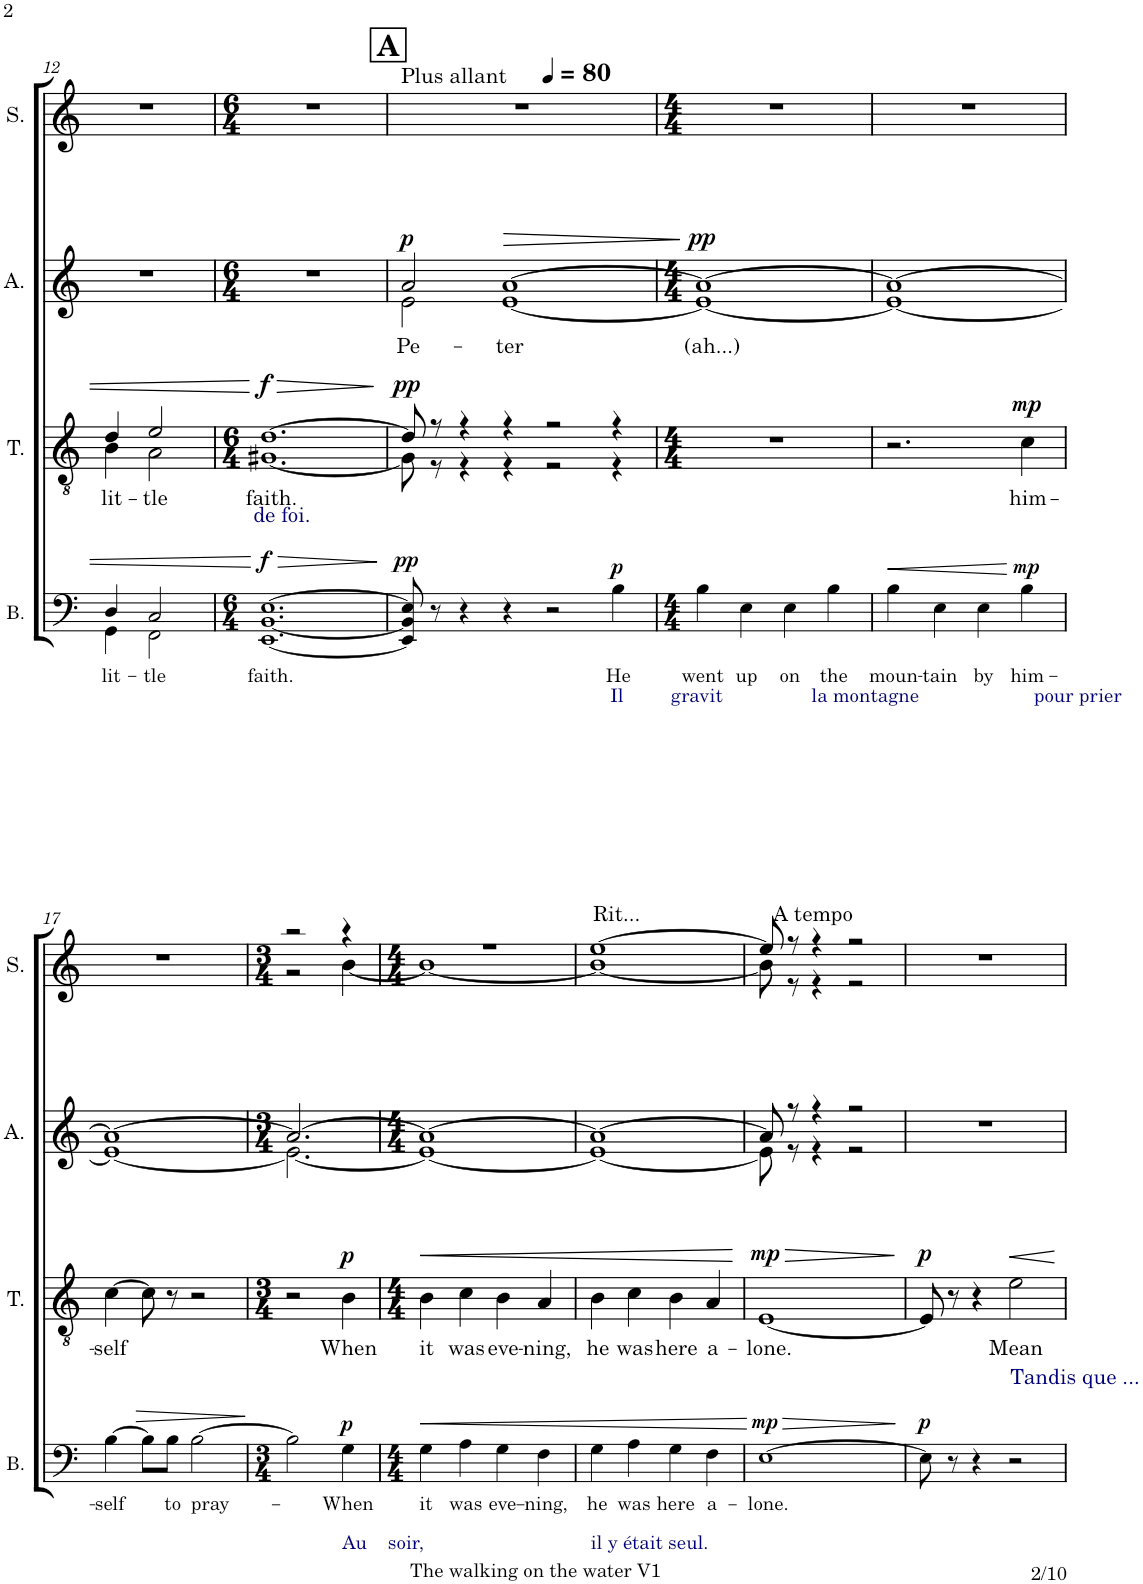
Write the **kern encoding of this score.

**kern	**text	**dynam	**kern	**text	**dynam	**kern	**text	**dynam	**kern
*part4	*part4	*part4	*part3	*part3	*part3	*part2	*part2	*part2	*part1
*staff4	*staff4	*staff4	*staff3	*staff3	*staff3	*staff2	*staff2	*staff2	*staff1
*I"Basse	*	*	*I"Ténor	*	*	*I"Alto	*	*	*I"Soprano
*I'B.	*	*	*I'T.	*	*	*I'A.	*	*	*I'S.
!!LO:PB:g=z
*clefF4	*	*	*clefGv2	*	*	*clefG2	*	*	*clefG2
*k[]	*	*	*k[]	*	*	*k[]	*	*	*k[]
*M3/4	*	*	*M3/4	*	*	*M3/4	*	*	*M3/4
=12	=12	=12	=12	=12	=12	=12	=12	=12	=12
*^	*	*	*	*	*	*	*	*	*
!	!	!LO:LY:b	!	!	!LO:LY:b	!	!	!	!	!
*	*	*	*	*^	*	*	*	*	*	*
4D/	4GG\	lit-	.	4d/	4B\	lit-	.	2.r	.	.	2.r
!	!	!LO:LY:b	!	!	!	!LO:LY:b	!	!	!	!	!
2C/	2FF\	-tle	.	2e/	2A\	-tle	.	.	.	.	.
*v	*v	*	*	*	*	*	*	*	*	*	*
=13	=13	=13	=13	=13	=13	=13	=13	=13	=13	=13
*M6/4	*	*	*M6/4	*	*	*	*M6/4	*	*	*M6/4
*^	*	*	*	*	*	*	*	*	*	*
!	!	!	!	!LO:TX:b:color=#00007F:t=de foi.	!	!	!	!	!	!	!
!	!	!LO:LY:b	!LO:HP:b	!	!	!LO:LY:b	!LO:HP:b	!	!	!	!
!	!	!	!LO:DY:n=1:a	!	!	!	!LO:DY:n=1:a	!	!	!	!
*v	*v	*	*	*	*	*	*	*	*	*	*
[1.EE [1.BB [1.E	faith.	> f	[1.d	[1.G#X	faith.	> f	1.r	.	.	1.r
=14	=14	=14	=14	=14	=14	=14	=14	=14	=14	=14
!!LO:REH:place=s1:a:B:cj:fs=14:t=A
*	*	*	*	*	*	*	*	*	*	*MM80
*	*	*	*	*	*	*	*^	*	*	*
!	!	!	!	!	!	!	!	!	!	!	!LO:TX:a:t=Plus allant
!	!	!LO:DY:a	!	!	!	!LO:DY:a	!	!	!LO:LY:b	!LO:DY:a	!
8EE/] 8BB/] 8E/]	.	pp	8d/]	8G#\]	.	pp	2a/	2e\	Pe-	p	1.r
8r	.	.	8r	8r	.	.	.	.	.	.	.
4r	.	.	4r	4r	.	.	.	.	.	.	.
!	!	!	!	!	!	!	!	!	!LO:LY:b	!	!
4r	.	.	4r	4r	.	.	[1a	[1e	-ter	.	.
2r	.	.	2r	2r	.	.	.	.	.	.	.
!LO:TX:b:color=#00007F:t=Il         gravit                 la montagne                      pour prier	!	!	!	!	!	!	!	!	!	!	!
!	!LO:LY:b	!LO:DY:a	!	!	!	!	!	!	!	!	!
4B\	He	p	4r	4r	.	.	.	.	.	.	.
*	*	*	*v	*v	*	*	*	*	*	*	*
=15	=15	=15	=15	=15	=15	=15	=15	=15	=15	=15
*M4/4	*	*	*M4/4	*	*	*M4/4	*	*	*	*M4/4
*	*	*	*^	*	*	*	*	*	*	*
!	!LO:LY:b	!	!	!	!	!	!	!	!LO:LY:b	!LO:DY:a	!
*	*	*	*v	*v	*	*	*	*	*	*	*
4B\	went	.	1r	.	.	1a_	1e_	(ah...)	pp	1r
!	!LO:LY:b	!	!	!	!	!	!	!	!	!
4E\	up	.	.	.	.	.	.	.	.	.
!	!LO:LY:b	!	!	!	!	!	!	!	!	!
4E\	on	.	.	.	.	.	.	.	.	.
!	!LO:LY:b	!	!	!	!	!	!	!	!	!
4B\	the	.	.	.	.	.	.	.	.	.
=16	=16	=16	=16	=16	=16	=16	=16	=16	=16	=16
!	!LO:LY:b	!LO:HP:b	!	!	!	!	!	!	!	!
4B\	moun-	<	2.r	.	.	1a_	1e_	.	.	1r
!	!LO:LY:b	!	!	!	!	!	!	!	!	!
4E\	-tain	.	.	.	.	.	.	.	.	.
!	!LO:LY:b	!	!	!	!	!	!	!	!	!
4E\	by	.	.	.	.	.	.	.	.	.
!	!LO:LY:b	!LO:DY:n=1:a	!	!LO:LY:b	!LO:DY:a	!	!	!	!	!
4B\	him-	] mp	4c\	him-	mp	.	.	.	.	.
!!LO:LB:g=z
=17	=17	=17	=17	=17	=17	=17	=17	=17	=17	=17
!	!LO:LY:b	!	!	!LO:LY:b	!	!	!	!	!	!
[4B\	-self	.	[4c\	-self	.	1a_	1e_	.	.	1r
!	!	!LO:HP:b	!	!	!	!	!	!	!	!
8B\L]	.	>	8c\]	.	.	.	.	.	.	.
!	!LO:LY:b	!	!	!	!	!	!	!	!	!
8B\J	to	.	8r	.	.	.	.	.	.	.
!	!LO:LY:b	!	!	!	!	!	!	!	!	!
[2B\	pray-	.	2r	.	.	.	.	.	.	.
*	*	*	*	*	*	*v	*v	*	*	*
.	.	[	.	.	.	.	.	.	.
=18	=18	=18	=18	=18	=18	=18	=18	=18	=18
*M3/4	*	*	*M3/4	*	*	*M3/4	*	*	*M3/4
*	*	*	*	*	*	*^	*	*	*^
2B\]	.	.	2r	.	.	2.a/_	2.e\_	.	.	2r	2r
!LO:TX:b:color=#00007F:t=Au    soir,                                il y était seul.	!	!	!	!	!	!	!	!	!	!	!
!	!LO:LY:b	!LO:DY:a	!	!LO:LY:b	!LO:DY:a	!	!	!	!	!	!
4G\	-When	p	4B\	When	p	.	.	.	.	4r	[4b\
=19	=19	=19	=19	=19	=19	=19	=19	=19	=19	=19	=19
*M4/4	*	*	*M4/4	*	*	*M4/4	*	*	*	*M4/4	*
!	!LO:LY:b	!LO:HP:b	!	!LO:LY:b	!LO:HP:b	!	!	!	!	!	!
4G\	it	<	4B\	it	<	1a_	1e_	.	.	1r	1b_
!	!LO:LY:b	!	!	!LO:LY:b	!	!	!	!	!	!	!
4A\	was	.	4c\	was	.	.	.	.	.	.	.
!	!LO:LY:b	!	!	!LO:LY:b	!	!	!	!	!	!	!
4G\	eve-	.	4B\	eve-	.	.	.	.	.	.	.
!	!LO:LY:b	!	!	!LO:LY:b	!	!	!	!	!	!	!
4F\	-ning,	.	4A/	-ning,	.	.	.	.	.	.	.
=20	=20	=20	=20	=20	=20	=20	=20	=20	=20	=20	=20
!	!	!	!	!	!	!	!	!	!	!LO:TX:a:t=Rit...	!
!	!LO:LY:b	!	!	!LO:LY:b	!	!	!	!	!	!	!
4G\	he	.	4B\	he	.	1a_	1e_	.	.	[1ee	1b_
!	!LO:LY:b	!	!	!LO:LY:b	!	!	!	!	!	!	!
4A\	was	.	4c\	was	.	.	.	.	.	.	.
!	!LO:LY:b	!	!	!LO:LY:b	!	!	!	!	!	!	!
4G\	here	.	4B\	here	.	.	.	.	.	.	.
!	!LO:LY:b	!	!	!LO:LY:b	!	!	!	!	!	!	!
4F\	a-	.	4A/	a-	.	.	.	.	.	.	.
*	*	*	*	*	*	*v	*v	*	*	*	*
*	*	*	*	*	*	*	*	*	*v	*v
.	.	]	.	.	]	.	.	.	.
=21	=21	=21	=21	=21	=21	=21	=21	=21	=21
!	!	!	!	!	!	!	!	!	!LO:TX:a:t=A tempo
!	!LO:LY:b	!LO:DY:a	!	!LO:LY:b	!LO:HP:b	!	!	!	!
*	*	*	*	*	*	*^	*	*	*^
!	!	!	!	!	!LO:DY:n=1:a	!	!	!	!	!	!
[1E	-lone.	mp	[1E	-lone.	> mp	8a/]	8e\]	.	.	8ee/]	8b\]
.	.	.	.	.	.	8r	8r	.	.	8r	8r
.	.	.	.	.	.	4r	4r	.	.	4r	4r
.	.	.	.	.	.	2r	2r	.	.	2r	2r
*	*	*	*	*	*	*v	*v	*	*	*	*
*	*	*	*	*	*	*	*	*	*v	*v
.	.	[	.	.	[	.	.	.	.
=22	=22	=22	=22	=22	=22	=22	=22	=22	=22
!	!	!LO:DY:a	!	!	!LO:DY:a	!	!	!	!
8E\]	.	p	8E/]	.	p	1r	.	.	1r
8r	.	.	8r	.	.	.	.	.	.
4r	.	.	4r	.	.	.	.	.	.
!	!	!	!LO:TX:b:color=#00007F:t=Tandis que ...	!	!	!	!	!	!
!	!	!	!	!LO:LY:b	!	!	!	!	!
2r	.	.	2e\	Mean	.	.	.	.	.
.	.	.	.	.	]	.	.	.	.
=	=	=	=	=	=	=	=	=	=
*-	*-	*-	*-	*-	*-	*-	*-	*-	*-
